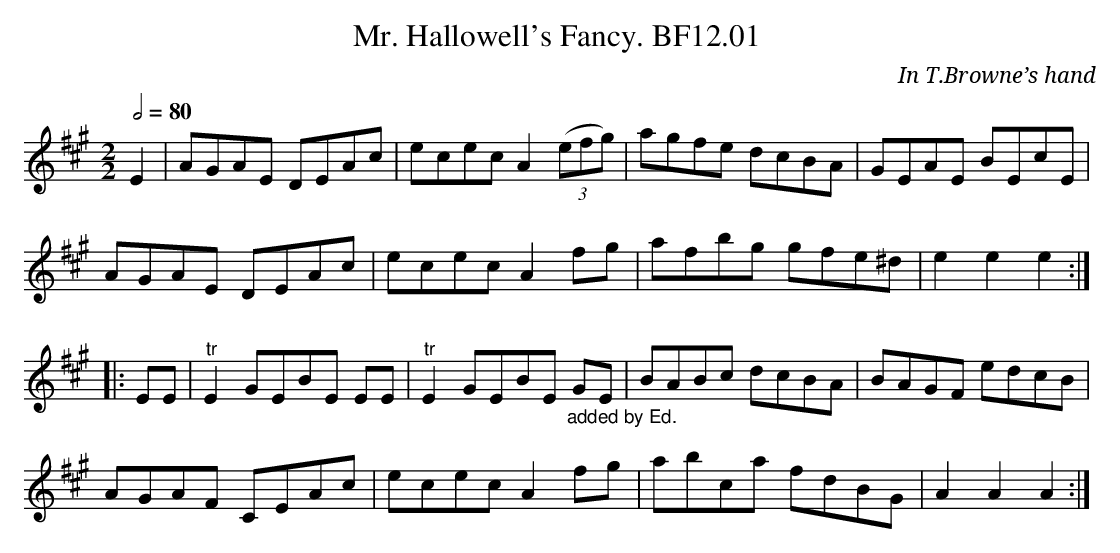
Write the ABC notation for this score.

X:1
T:Mr. Hallowell's Fancy. BF12.01
M:2/2
L:1/8
Q:1/2=80
C:In T.Browne’s hand
K:A
E2|AGAE DEAc|ecec A2 ((3efg)|agfe dcBA|GEAE BEcE|
AGAE DEAc|ecec A2 fg|afbg gfe^d|e2e2e2:|
|:EE|"^tr"E2GEBE EE|"^tr"E2GEBE "_added by Ed."GE|BABc dcBA|BAGF edcB|
AGAF CEAc|ececA2fg|abca fdBG|A2A2A2:|
